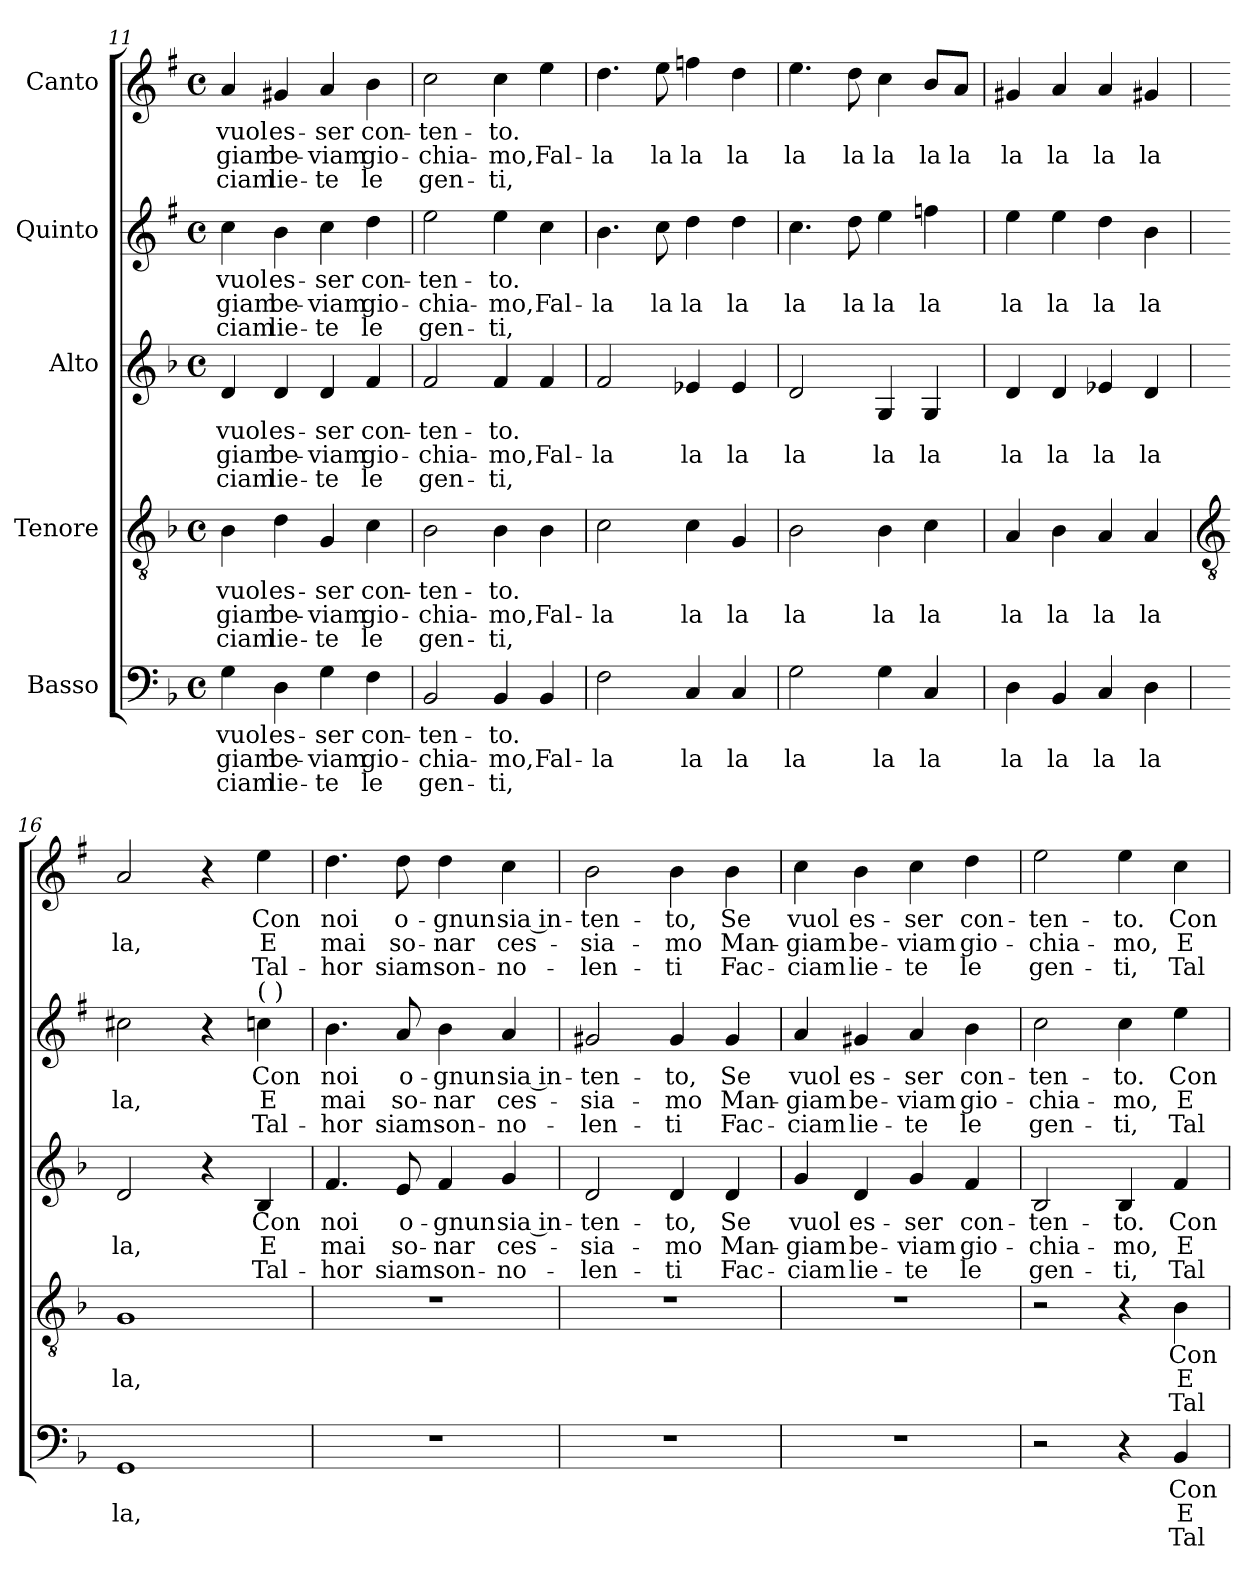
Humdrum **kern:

**kern	**text	**text	**text	**kern	**text	**text	**text	**kern	**text	**text	**text	**kern	**text	**text	**text	**kern	**text	**text	**text
*part5	*part5	*part5	*part5	*part4	*part4	*part4	*part4	*part3	*part3	*part3	*part3	*part2	*part2	*part2	*part2	*part1	*part1	*part1	*part1
*staff5	*staff5	*staff5	*staff5	*staff4	*staff4	*staff4	*staff4	*staff3	*staff3	*staff3	*staff3	*staff2	*staff2	*staff2	*staff2	*staff1	*staff1	*staff1	*staff1
*I"Basso	*	*	*	*I"Tenore	*	*	*	*I"Alto	*	*	*	*I"Quinto	*	*	*	*I"Canto	*	*	*
!!LO:LB:g=z
*clefF4	*	*	*	*clefGv2	*	*	*	*clefG2	*	*	*	*clefG2	*	*	*	*clefG2	*	*	*
*	*	*	*	*	*	*	*	*	*	*	*	*ITrd1c2	*	*	*	*ITrd1c2	*	*	*
*k[b-]	*	*	*	*k[b-]	*	*	*	*k[b-]	*	*	*	*k[b-]	*	*	*	*k[b-]	*	*	*
*F:	*	*	*	*F:	*	*	*	*F:	*	*	*	*F:	*	*	*	*F:	*	*	*
*M4/4	*	*	*	*M4/4	*	*	*	*M4/4	*	*	*	*M4/4	*	*	*	*M4/4	*	*	*
*met(c)	*	*	*	*met(c)	*	*	*	*met(c)	*	*	*	*met(c)	*	*	*	*met(c)	*	*	*
=11	=11	=11	=11	=11	=11	=11	=11	=11	=11	=11	=11	=11	=11	=11	=11	=11	=11	=11	=11
!	!LO:LY:b	!LO:LY:b	!LO:LY:b	!	!LO:LY:b	!LO:LY:b	!LO:LY:b	!	!LO:LY:b	!LO:LY:b	!LO:LY:b	!	!LO:LY:b	!LO:LY:b	!LO:LY:b	!	!LO:LY:b	!LO:LY:b	!LO:LY:b
4G	-vuol	giam	ciam	4B-	-vuol	giam	ciam	4d	-vuol	giam	ciam	4b-	-vuol	giam	ciam	4g	-vuol	giam	ciam
!	!LO:LY:b	!LO:LY:b	!LO:LY:b	!	!LO:LY:b	!LO:LY:b	!LO:LY:b	!	!LO:LY:b	!LO:LY:b	!LO:LY:b	!	!LO:LY:b	!LO:LY:b	!LO:LY:b	!	!LO:LY:b	!LO:LY:b	!LO:LY:b
4D	es-	-be-	-lie-	4d	es-	-be-	-lie-	4d	es-	-be-	-lie-	4a	es-	-be-	-lie-	4f#X	es-	-be-	-lie-
!	!LO:LY:b	!LO:LY:b	!LO:LY:b	!	!LO:LY:b	!LO:LY:b	!LO:LY:b	!	!LO:LY:b	!LO:LY:b	!LO:LY:b	!	!LO:LY:b	!LO:LY:b	!LO:LY:b	!	!LO:LY:b	!LO:LY:b	!LO:LY:b
4G	-ser	viam	te	4G	-ser	viam	te	4d	-ser	viam	te	4b-	-ser	viam	te	4g	-ser	viam	te
!	!LO:LY:b	!LO:LY:b	!LO:LY:b	!	!LO:LY:b	!LO:LY:b	!LO:LY:b	!	!LO:LY:b	!LO:LY:b	!LO:LY:b	!	!LO:LY:b	!LO:LY:b	!LO:LY:b	!	!LO:LY:b	!LO:LY:b	!LO:LY:b
4F	con-	-gio-	-le	4c	con-	-gio-	-le	4f	con-	-gio-	-le	4cc	con-	-gio-	-le	4a	con-	-gio-	-le
=12	=12	=12	=12	=12	=12	=12	=12	=12	=12	=12	=12	=12	=12	=12	=12	=12	=12	=12	=12
!	!LO:LY:b	!LO:LY:b	!LO:LY:b	!	!LO:LY:b	!LO:LY:b	!LO:LY:b	!	!LO:LY:b	!LO:LY:b	!LO:LY:b	!	!LO:LY:b	!LO:LY:b	!LO:LY:b	!	!LO:LY:b	!LO:LY:b	!LO:LY:b
2BB-	ten-	-chia-	-gen-	2B-	ten-	-chia-	-gen-	2f	ten-	-chia-	-gen-	2dd	ten-	-chia-	-gen-	2b-	ten-	-chia-	-gen-
!	!LO:LY:b	!LO:LY:b	!LO:LY:b	!	!LO:LY:b	!LO:LY:b	!LO:LY:b	!	!LO:LY:b	!LO:LY:b	!LO:LY:b	!	!LO:LY:b	!LO:LY:b	!LO:LY:b	!	!LO:LY:b	!LO:LY:b	!LO:LY:b
4BB-	-to.	mo,	ti,	4B-	-to.	mo,	ti,	4f	-to.	mo,	ti,	4dd	-to.	mo,	ti,	4b-	-to.	mo,	ti,
!	!	!LO:LY:b	!	!	!	!LO:LY:b	!	!	!	!LO:LY:b	!	!	!	!LO:LY:b	!	!	!	!LO:LY:b	!
4BB-	.	Fal-	.	4B-	.	Fal-	.	4f	.	Fal-	.	4b-	.	Fal-	.	4dd	.	Fal-	.
=13	=13	=13	=13	=13	=13	=13	=13	=13	=13	=13	=13	=13	=13	=13	=13	=13	=13	=13	=13
!	!	!LO:LY:b	!	!	!	!LO:LY:b	!	!	!	!LO:LY:b	!	!	!	!LO:LY:b	!	!	!	!LO:LY:b	!
2F	.	-la	.	2c	.	-la	.	2f	.	-la	.	4.a	.	-la	.	4.cc	.	-la	.
!	!	!	!	!	!	!	!	!	!	!	!	!	!	!LO:LY:b	!	!	!	!LO:LY:b	!
.	.	.	.	.	.	.	.	.	.	.	.	8b-	.	la	.	8dd	.	la	.
!	!	!LO:LY:b	!	!	!	!LO:LY:b	!	!	!	!LO:LY:b	!	!	!	!LO:LY:b	!	!	!	!LO:LY:b	!
4C	.	la	.	4c	.	la	.	4e-X	.	la	.	4cc	.	la	.	4ee-X	.	la	.
!	!	!LO:LY:b	!	!	!	!LO:LY:b	!	!	!	!LO:LY:b	!	!	!	!LO:LY:b	!	!	!	!LO:LY:b	!
4C	.	la	.	4G	.	la	.	4e-	.	la	.	4cc	.	la	.	4cc	.	la	.
=14	=14	=14	=14	=14	=14	=14	=14	=14	=14	=14	=14	=14	=14	=14	=14	=14	=14	=14	=14
!	!	!LO:LY:b	!	!	!	!LO:LY:b	!	!	!	!LO:LY:b	!	!	!	!LO:LY:b	!	!	!	!LO:LY:b	!
2G	.	la	.	2B-	.	la	.	2d	.	la	.	4.b-	.	la	.	4.dd	.	la	.
!	!	!	!	!	!	!	!	!	!	!	!	!	!	!LO:LY:b	!	!	!	!LO:LY:b	!
.	.	.	.	.	.	.	.	.	.	.	.	8cc	.	la	.	8cc	.	la	.
!	!	!LO:LY:b	!	!	!	!LO:LY:b	!	!	!	!LO:LY:b	!	!	!	!LO:LY:b	!	!	!	!LO:LY:b	!
4G	.	la	.	4B-	.	la	.	4G	.	la	.	4dd	.	la	.	4b-	.	la	.
!	!	!LO:LY:b	!	!	!	!LO:LY:b	!	!	!	!LO:LY:b	!	!	!	!LO:LY:b	!	!	!	!LO:LY:b	!
4C	.	la	.	4c	.	la	.	4G	.	la	.	4ee-X	.	la	.	8a/L	.	la	.
!	!	!	!	!	!	!	!	!	!	!	!	!	!	!	!	!	!	!LO:LY:b	!
.	.	.	.	.	.	.	.	.	.	.	.	.	.	.	.	8g/J	.	la	.
=15	=15	=15	=15	=15	=15	=15	=15	=15	=15	=15	=15	=15	=15	=15	=15	=15	=15	=15	=15
!	!	!LO:LY:b	!	!	!	!LO:LY:b	!	!	!	!LO:LY:b	!	!	!	!LO:LY:b	!	!	!	!LO:LY:b	!
4D	.	la	.	4A	.	la	.	4d	.	la	.	4dd	.	la	.	4f#X	.	la	.
!	!	!LO:LY:b	!	!	!	!LO:LY:b	!	!	!	!LO:LY:b	!	!	!	!LO:LY:b	!	!	!	!LO:LY:b	!
4BB-	.	la	.	4B-	.	la	.	4d	.	la	.	4dd	.	la	.	4g	.	la	.
!	!	!LO:LY:b	!	!	!	!LO:LY:b	!	!	!	!LO:LY:b	!	!	!	!LO:LY:b	!	!	!	!LO:LY:b	!
4C	.	la	.	4A	.	la	.	4e-X	.	la	.	4cc	.	la	.	4g	.	la	.
!	!	!LO:LY:b	!	!	!	!LO:LY:b	!	!	!	!LO:LY:b	!	!	!	!LO:LY:b	!	!	!	!LO:LY:b	!
4D	.	la	.	4A	.	la	.	4d	.	la	.	4a	.	la	.	4f#X	.	la	.
!!LO:LB:g=z
=16	=16	=16	=16	=16	=16	=16	=16	=16	=16	=16	=16	=16	=16	=16	=16	=16	=16	=16	=16
*	*	*	*	*clefGv2	*	*	*	*	*	*	*	*	*	*	*	*	*	*	*
!	!	!LO:LY:b	!	!	!	!LO:LY:b	!	!	!	!LO:LY:b	!	!	!	!LO:LY:b	!	!	!	!LO:LY:b	!
1GG	.	la,	.	1G	.	la,	.	2d	.	la,	.	2bn	.	la,	.	2g	.	la,	.
.	.	.	.	.	.	.	.	4r	.	.	.	4r	.	.	.	4r	.	.	.
!	!	!	!	!	!	!	!	!	!	!	!	!LO:TX:a:t=(  )	!	!	!	!	!	!	!
!	!	!	!	!	!	!	!	!	!LO:LY:b	!LO:LY:b	!LO:LY:b	!	!LO:LY:b	!LO:LY:b	!LO:LY:b	!	!LO:LY:b	!LO:LY:b	!LO:LY:b
.	.	.	.	.	.	.	.	4B-	Con	E	Tal-	4b-	Con	E	Tal-	4dd	Con	E	Tal-
=17	=17	=17	=17	=17	=17	=17	=17	=17	=17	=17	=17	=17	=17	=17	=17	=17	=17	=17	=17
!	!	!	!	!	!	!	!	!	!LO:LY:b	!LO:LY:b	!LO:LY:b	!	!LO:LY:b	!LO:LY:b	!LO:LY:b	!	!LO:LY:b	!LO:LY:b	!LO:LY:b
1r	.	.	.	1r	.	.	.	4.f	-noi	mai	hor	4.a	-noi	mai	hor	4.cc	-noi	mai	hor
!	!	!	!	!	!	!	!	!	!LO:LY:b	!LO:LY:b	!LO:LY:b	!	!LO:LY:b	!LO:LY:b	!LO:LY:b	!	!LO:LY:b	!LO:LY:b	!LO:LY:b
.	.	.	.	.	.	.	.	8e	o-	-so-	-siam	8g	o-	-so-	-siam	8cc	o-	-so-	-siam
!	!	!	!	!	!	!	!	!	!LO:LY:b	!LO:LY:b	!LO:LY:b	!	!LO:LY:b	!LO:LY:b	!LO:LY:b	!	!LO:LY:b	!LO:LY:b	!LO:LY:b
.	.	.	.	.	.	.	.	4f	gnun	nar	son-	4a	gnun	nar	son-	4cc	gnun	nar	son-
!	!	!	!	!	!	!	!	!	!LO:LY:b	!LO:LY:b	!LO:LY:b	!	!LO:LY:b	!LO:LY:b	!LO:LY:b	!	!LO:LY:b	!LO:LY:b	!LO:LY:b
.	.	.	.	.	.	.	.	4g	-sia in-	-ces-	-no-	4g	-sia in-	-ces-	-no-	4b-	-sia in-	-ces-	-no-
=18	=18	=18	=18	=18	=18	=18	=18	=18	=18	=18	=18	=18	=18	=18	=18	=18	=18	=18	=18
!	!	!	!	!	!	!	!	!	!LO:LY:b	!LO:LY:b	!LO:LY:b	!	!LO:LY:b	!LO:LY:b	!LO:LY:b	!	!LO:LY:b	!LO:LY:b	!LO:LY:b
1r	.	.	.	1r	.	.	.	2d	-ten-	-sia-	-len-	2f#X	-ten-	-sia-	-len-	2a	-ten-	-sia-	-len-
!	!	!	!	!	!	!	!	!	!LO:LY:b	!LO:LY:b	!LO:LY:b	!	!LO:LY:b	!LO:LY:b	!LO:LY:b	!	!LO:LY:b	!LO:LY:b	!LO:LY:b
.	.	.	.	.	.	.	.	4d	-to,	mo	ti	4f#	-to,	mo	ti	4a	-to,	mo	ti
!	!	!	!	!	!	!	!	!	!LO:LY:b	!LO:LY:b	!LO:LY:b	!	!LO:LY:b	!LO:LY:b	!LO:LY:b	!	!LO:LY:b	!LO:LY:b	!LO:LY:b
.	.	.	.	.	.	.	.	4d	Se	Man-	-Fac-	4f#	Se	Man-	-Fac-	4a	Se	Man-	-Fac-
=19	=19	=19	=19	=19	=19	=19	=19	=19	=19	=19	=19	=19	=19	=19	=19	=19	=19	=19	=19
!	!	!	!	!	!	!	!	!	!LO:LY:b	!LO:LY:b	!LO:LY:b	!	!LO:LY:b	!LO:LY:b	!LO:LY:b	!	!LO:LY:b	!LO:LY:b	!LO:LY:b
1r	.	.	.	1r	.	.	.	4g	-vuol	giam	ciam	4g	-vuol	giam	ciam	4b-	-vuol	giam	ciam
!	!	!	!	!	!	!	!	!	!LO:LY:b	!LO:LY:b	!LO:LY:b	!	!LO:LY:b	!LO:LY:b	!LO:LY:b	!	!LO:LY:b	!LO:LY:b	!LO:LY:b
.	.	.	.	.	.	.	.	4d	es-	-be-	-lie-	4f#X	es-	-be-	-lie-	4a	es-	-be-	-lie-
!	!	!	!	!	!	!	!	!	!LO:LY:b	!LO:LY:b	!LO:LY:b	!	!LO:LY:b	!LO:LY:b	!LO:LY:b	!	!LO:LY:b	!LO:LY:b	!LO:LY:b
.	.	.	.	.	.	.	.	4g	-ser	viam	te	4g	-ser	viam	te	4b-	-ser	viam	te
!	!	!	!	!	!	!	!	!	!LO:LY:b	!LO:LY:b	!LO:LY:b	!	!LO:LY:b	!LO:LY:b	!LO:LY:b	!	!LO:LY:b	!LO:LY:b	!LO:LY:b
.	.	.	.	.	.	.	.	4f	con-	-gio-	-le	4a	con-	-gio-	-le	4cc	con-	-gio-	-le
=20	=20	=20	=20	=20	=20	=20	=20	=20	=20	=20	=20	=20	=20	=20	=20	=20	=20	=20	=20
!	!	!	!	!	!	!	!	!	!LO:LY:b	!LO:LY:b	!LO:LY:b	!	!LO:LY:b	!LO:LY:b	!LO:LY:b	!	!LO:LY:b	!LO:LY:b	!LO:LY:b
2r	.	.	.	2r	.	.	.	2B-	ten-	-chia-	-gen-	2b-	ten-	-chia-	-gen-	2dd	ten-	-chia-	-gen-
!	!	!	!	!	!	!	!	!	!LO:LY:b	!LO:LY:b	!LO:LY:b	!	!LO:LY:b	!LO:LY:b	!LO:LY:b	!	!LO:LY:b	!LO:LY:b	!LO:LY:b
4r	.	.	.	4r	.	.	.	4B-	-to.	mo,	ti,	4b-	-to.	mo,	ti,	4dd	-to.	mo,	ti,
!	!LO:LY:b	!LO:LY:b	!LO:LY:b	!	!LO:LY:b	!LO:LY:b	!LO:LY:b	!	!LO:LY:b	!LO:LY:b	!LO:LY:b	!	!LO:LY:b	!LO:LY:b	!LO:LY:b	!	!LO:LY:b	!LO:LY:b	!LO:LY:b
4BB-	Con	E	Tal-	4B-	Con	E	Tal-	4f	Con	E	Tal-	4dd	Con	E	Tal-	4b-	Con	E	Tal-
=	=	=	=	=	=	=	=	=	=	=	=	=	=	=	=	=	=	=	=
*-	*-	*-	*-	*-	*-	*-	*-	*-	*-	*-	*-	*-	*-	*-	*-	*-	*-	*-	*-
